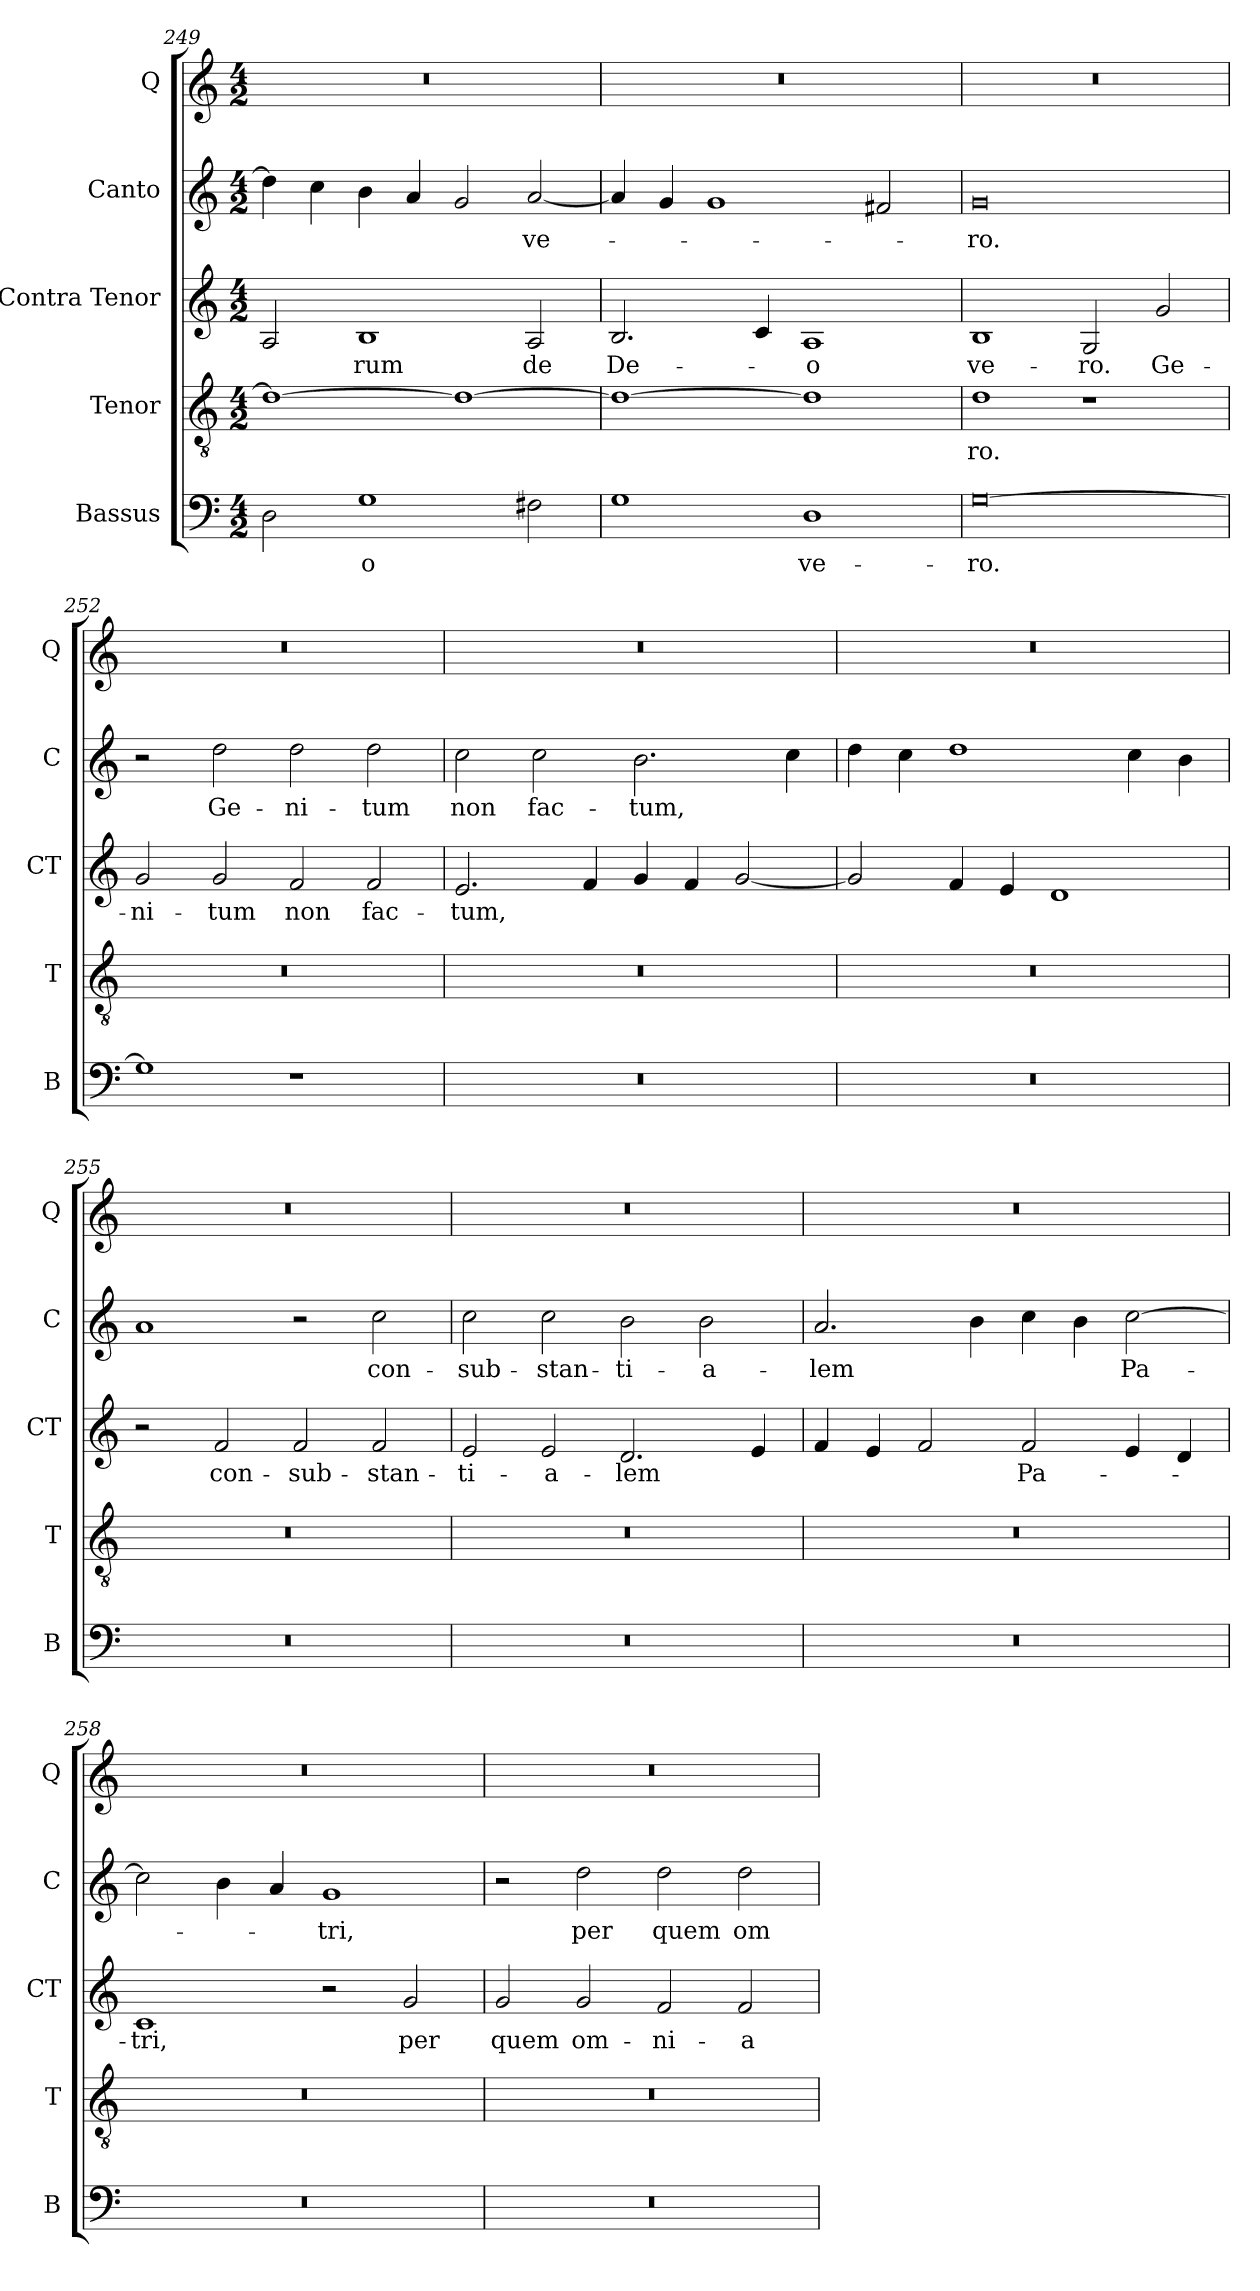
**kern	**text	**kern	**text	**kern	**text	**kern	**text	**kern
*part5	*part5	*part4	*part4	*part3	*part3	*part2	*part2	*part1
*staff5	*staff5	*staff4	*staff4	*staff3	*staff3	*staff2	*staff2	*staff1
*I"Bassus	*	*I"Tenor	*	*I"Contra Tenor	*	*I"Canto	*	*I"Q
*I'B	*	*I'T	*	*I'CT	*	*I'C	*	*I'Q
*clefF4	*	*clefGv2	*	*clefG2	*	*clefG2	*	*clefG2
*k[]	*	*k[]	*	*k[]	*	*k[]	*	*k[]
*C:	*	*C:	*	*C:	*	*C:	*	*C:
*M4/2	*	*M4/2	*	*M4/2	*	*M4/2	*	*M4/2
=249	=249	=249	=249	=249	=249	=249	=249	=249
2D\	.	1d_	.	2A/	.	4dd\]	.	0r
.	.	.	.	.	.	4cc\	.	.
!	!LO:LY:b	!	!	!	!	!	!	!
!	!	!	!	!	!LO:LY:b	!	!	!
1G	-o	.	.	1B	-rum	4b\	.	.
.	.	.	.	.	.	4a/	.	.
.	.	1d_	.	.	.	2g/	.	.
!	!	!	!	!	!LO:LY:b	!	!	!
!	!	!	!	!	!	!	!LO:LY:b	!
2F#X\	.	.	.	2A/	de	[2a/	ve-	.
=250	=250	=250	=250	=250	=250	=250	=250	=250
!	!	!	!	!	!LO:LY:b	!	!	!
1G	.	1d_	.	2.B/	De-	4a/]	.	0r
.	.	.	.	.	.	4g/	.	.
.	.	.	.	.	.	1g	.	.
.	.	.	.	4c/	.	.	.	.
!	!LO:LY:b	!	!	!	!	!	!	!
!	!	!	!	!	!LO:LY:b	!	!	!
1D	ve-	1d]	.	1A	-o	.	.	.
.	.	.	.	.	.	2f#X/	.	.
!!LO:LB:g=z
=251	=251	=251	=251	=251	=251	=251	=251	=251
!	!LO:LY:b	!	!	!	!	!	!	!
!	!	!	!LO:LY:b	!	!	!	!	!
!	!	!	!	!	!LO:LY:b	!	!	!
!	!	!	!	!	!	!	!LO:LY:b	!
[0G	-ro.	1d	-ro.	1B	ve-	0g	-ro.	0r
!	!	!	!	!	!LO:LY:b	!	!	!
.	.	1r	.	2G/	-ro.	.	.	.
!	!	!	!	!	!LO:LY:b	!	!	!
.	.	.	.	2g/	Ge-	.	.	.
=252	=252	=252	=252	=252	=252	=252	=252	=252
!	!	!	!	!	!LO:LY:b	!	!	!
1G]	.	0r	.	2g/	-ni-	2r	.	0r
!	!	!	!	!	!LO:LY:b	!	!	!
!	!	!	!	!	!	!	!LO:LY:b	!
.	.	.	.	2g/	-tum	2dd\	Ge-	.
!	!	!	!	!	!LO:LY:b	!	!	!
!	!	!	!	!	!	!	!LO:LY:b	!
1r	.	.	.	2f/	non	2dd\	-ni-	.
!	!	!	!	!	!LO:LY:b	!	!	!
!	!	!	!	!	!	!	!LO:LY:b	!
.	.	.	.	2f/	fac-	2dd\	-tum	.
=253	=253	=253	=253	=253	=253	=253	=253	=253
!	!	!	!	!	!LO:LY:b	!	!	!
!	!	!	!	!	!	!	!LO:LY:b	!
0r	.	0r	.	2.e/	-tum,	2cc\	non	0r
!	!	!	!	!	!	!	!LO:LY:b	!
.	.	.	.	.	.	2cc\	fac-	.
.	.	.	.	4f/	.	.	.	.
!	!	!	!	!	!	!	!LO:LY:b	!
.	.	.	.	4g/	.	2.b\	-tum,	.
.	.	.	.	4f/	.	.	.	.
.	.	.	.	[2g/	.	.	.	.
.	.	.	.	.	.	4cc\	.	.
=254	=254	=254	=254	=254	=254	=254	=254	=254
0r	.	0r	.	2g/]	.	4dd\	.	0r
.	.	.	.	.	.	4cc\	.	.
.	.	.	.	4f/	.	1dd	.	.
.	.	.	.	4e/	.	.	.	.
.	.	.	.	1d	.	.	.	.
.	.	.	.	.	.	4cc\	.	.
.	.	.	.	.	.	4b\	.	.
=255	=255	=255	=255	=255	=255	=255	=255	=255
0r	.	0r	.	2r	.	1a	.	0r
!	!	!	!	!	!LO:LY:b	!	!	!
.	.	.	.	2f/	con-	.	.	.
!	!	!	!	!	!LO:LY:b	!	!	!
.	.	.	.	2f/	-sub-	2r	.	.
!	!	!	!	!	!LO:LY:b	!	!	!
!	!	!	!	!	!	!	!LO:LY:b	!
.	.	.	.	2f/	-stan-	2cc\	con-	.
=256	=256	=256	=256	=256	=256	=256	=256	=256
!	!	!	!	!	!LO:LY:b	!	!	!
!	!	!	!	!	!	!	!LO:LY:b	!
0r	.	0r	.	2e/	-ti-	2cc\	-sub-	0r
!	!	!	!	!	!LO:LY:b	!	!	!
!	!	!	!	!	!	!	!LO:LY:b	!
.	.	.	.	2e/	-a-	2cc\	-stan-	.
!	!	!	!	!	!LO:LY:b	!	!	!
!	!	!	!	!	!	!	!LO:LY:b	!
.	.	.	.	2.d/	-lem	2b\	-ti-	.
!	!	!	!	!	!	!	!LO:LY:b	!
.	.	.	.	.	.	2b\	-a-	.
.	.	.	.	4e/	.	.	.	.
!!LO:PB:g=z
=257	=257	=257	=257	=257	=257	=257	=257	=257
!	!	!	!	!	!	!	!LO:LY:b	!
0r	.	0r	.	4f/	.	2.a/	-lem	0r
.	.	.	.	4e/	.	.	.	.
.	.	.	.	2f/	.	.	.	.
.	.	.	.	.	.	4b\	.	.
!	!	!	!	!	!LO:LY:b	!	!	!
.	.	.	.	2f/	Pa-	4cc\	.	.
.	.	.	.	.	.	4b\	.	.
!	!	!	!	!	!	!	!LO:LY:b	!
.	.	.	.	4e/	.	[2cc\	Pa-	.
.	.	.	.	4d/	.	.	.	.
=258	=258	=258	=258	=258	=258	=258	=258	=258
!	!	!	!	!	!LO:LY:b	!	!	!
0r	.	0r	.	1c	-tri,	2cc\]	.	0r
.	.	.	.	.	.	4b\	.	.
.	.	.	.	.	.	4a/	.	.
!	!	!	!	!	!	!	!LO:LY:b	!
.	.	.	.	2r	.	1g	-tri,	.
!	!	!	!	!	!LO:LY:b	!	!	!
.	.	.	.	2g/	per	.	.	.
=259	=259	=259	=259	=259	=259	=259	=259	=259
!	!	!	!	!	!LO:LY:b	!	!	!
0r	.	0r	.	2g/	quem	2r	.	0r
!	!	!	!	!	!LO:LY:b	!	!	!
!	!	!	!	!	!	!	!LO:LY:b	!
.	.	.	.	2g/	om-	2dd\	per	.
!	!	!	!	!	!LO:LY:b	!	!	!
!	!	!	!	!	!	!	!LO:LY:b	!
.	.	.	.	2f/	-ni-	2dd\	quem	.
!	!	!	!	!	!LO:LY:b	!	!	!
!	!	!	!	!	!	!	!LO:LY:b	!
.	.	.	.	2f/	-a	2dd\	om-	.
=	=	=	=	=	=	=	=	=
*-	*-	*-	*-	*-	*-	*-	*-	*-
